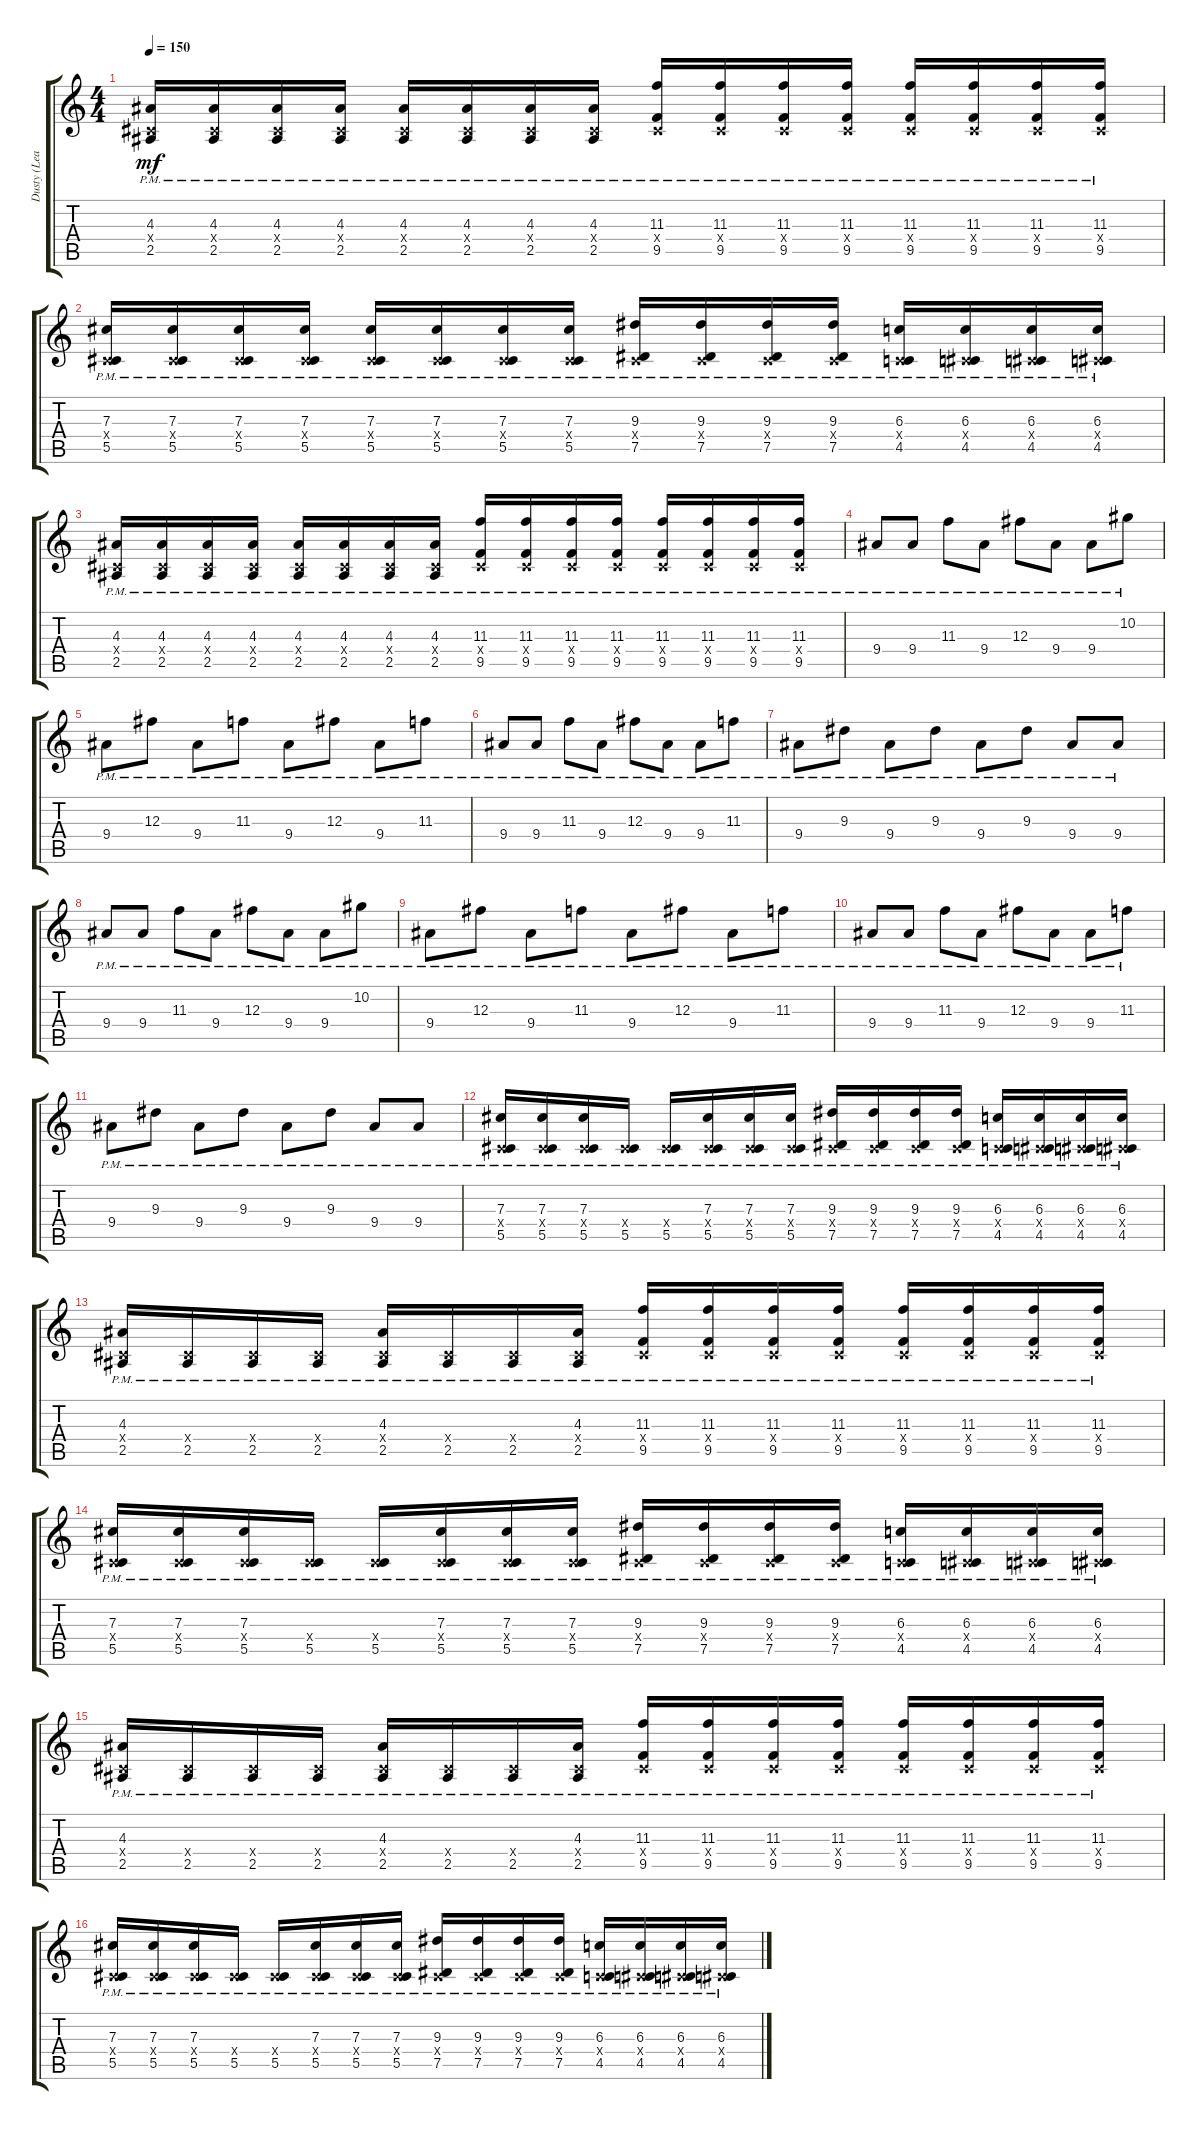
\track ("Dusty (Lead)" "Dusty (Lea") {instrument distortionguitar}
\staff {score tabs}
\tuning (Eb4 Bb3 Gb3 Db3 Ab2 Db2) {hide}
\ts (4 4)
\tempo 150
\clef g2
\ks c
(4.3{pm} 0.4{pm x} 2.5{pm}).16{dy mf} (4.3{pm} 0.4{pm x} 2.5{pm}).16 (4.3{pm} 0.4{pm x} 2.5{pm}).16 (4.3{pm} 0.4{pm x} 2.5{pm}).16 (4.3{pm} 0.4{pm x} 2.5{pm}).16 (4.3{pm} 0.4{pm x} 2.5{pm}).16 (4.3{pm} 0.4{pm x} 2.5{pm}).16 (4.3{pm} 0.4{pm x} 2.5{pm}).16 (11.3{pm} 0.4{pm x} 9.5{pm}).16 (11.3{pm} 0.4{pm x} 9.5{pm}).16 (11.3{pm} 0.4{pm x} 9.5{pm}).16 (11.3{pm} 0.4{pm x} 9.5{pm}).16 (11.3{pm} 0.4{pm x} 9.5{pm}).16 (11.3{pm} 0.4{pm x} 9.5{pm}).16 (11.3{pm} 0.4{pm x} 9.5{pm}).16 (11.3{pm} 0.4{pm x} 9.5{pm}).16 |
(7.3{pm} 0.4{pm x} 5.5{pm}).16 (7.3{pm} 0.4{pm x} 5.5{pm}).16 (7.3{pm} 0.4{pm x} 5.5{pm}).16 (7.3{pm} 0.4{pm x} 5.5{pm}).16 (7.3{pm} 0.4{pm x} 5.5{pm}).16 (7.3{pm} 0.4{pm x} 5.5{pm}).16 (7.3{pm} 0.4{pm x} 5.5{pm}).16 (7.3{pm} 0.4{pm x} 5.5{pm}).16 (9.3{pm} 0.4{pm x} 7.5{pm}).16 (9.3{pm} 0.4{pm x} 7.5{pm}).16 (9.3{pm} 0.4{pm x} 7.5{pm}).16 (9.3{pm} 0.4{pm x} 7.5{pm}).16 (6.3{pm} 0.4{pm x} 4.5{pm}).16 (6.3{pm} 0.4{pm x} 4.5{pm}).16 (6.3{pm} 0.4{pm x} 4.5{pm}).16 (6.3{pm} 0.4{pm x} 4.5{pm}).16 |
(4.3{pm} 0.4{pm x} 2.5{pm}).16 (4.3{pm} 0.4{pm x} 2.5{pm}).16 (4.3{pm} 0.4{pm x} 2.5{pm}).16 (4.3{pm} 0.4{pm x} 2.5{pm}).16 (4.3{pm} 0.4{pm x} 2.5{pm}).16 (4.3{pm} 0.4{pm x} 2.5{pm}).16 (4.3{pm} 0.4{pm x} 2.5{pm}).16 (4.3{pm} 0.4{pm x} 2.5{pm}).16 (11.3{pm} 0.4{pm x} 9.5{pm}).16 (11.3{pm} 0.4{pm x} 9.5{pm}).16 (11.3{pm} 0.4{pm x} 9.5{pm}).16 (11.3{pm} 0.4{pm x} 9.5{pm}).16 (11.3{pm} 0.4{pm x} 9.5{pm}).16 (11.3{pm} 0.4{pm x} 9.5{pm}).16 (11.3{pm} 0.4{pm x} 9.5{pm}).16 (11.3{pm} 0.4{pm x} 9.5{pm}).16 |
9.4{pm}.8 9.4{pm}.8 11.3{pm}.8 9.4{pm}.8 12.3{pm}.8 9.4{pm}.8 9.4{pm}.8 10.2{pm}.8 |
9.4{pm}.8 12.3{pm}.8 9.4{pm}.8 11.3{pm}.8 9.4{pm}.8 12.3{pm}.8 9.4{pm}.8 11.3{pm}.8 |
9.4{pm}.8 9.4{pm}.8 11.3{pm}.8 9.4{pm}.8 12.3{pm}.8 9.4{pm}.8 9.4{pm}.8 11.3{pm}.8 |
9.4{pm}.8 9.3{pm}.8 9.4{pm}.8 9.3{pm}.8 9.4{pm}.8 9.3{pm}.8 9.4{pm}.8 9.4{pm}.8 |
9.4{pm}.8 9.4{pm}.8 11.3{pm}.8 9.4{pm}.8 12.3{pm}.8 9.4{pm}.8 9.4{pm}.8 10.2{pm}.8 |
9.4{pm}.8 12.3{pm}.8 9.4{pm}.8 11.3{pm}.8 9.4{pm}.8 12.3{pm}.8 9.4{pm}.8 11.3{pm}.8 |
9.4{pm}.8 9.4{pm}.8 11.3{pm}.8 9.4{pm}.8 12.3{pm}.8 9.4{pm}.8 9.4{pm}.8 11.3{pm}.8 |
9.4{pm}.8 9.3{pm}.8 9.4{pm}.8 9.3{pm}.8 9.4{pm}.8 9.3{pm}.8 9.4{pm}.8 9.4{pm}.8 |
(7.3{pm} 0.4{pm x} 5.5{pm}).16 (7.3{pm} 0.4{pm x} 5.5{pm}).16 (7.3{pm} 0.4{pm x} 5.5{pm}).16 (0.4{pm x} 5.5{pm}).16 (0.4{pm x} 5.5{pm}).16 (7.3{pm} 0.4{pm x} 5.5{pm}).16 (7.3{pm} 0.4{pm x} 5.5{pm}).16 (7.3{pm} 0.4{pm x} 5.5{pm}).16 (9.3{pm} 0.4{pm x} 7.5{pm}).16 (9.3{pm} 0.4{pm x} 7.5{pm}).16 (9.3{pm} 0.4{pm x} 7.5{pm}).16 (9.3{pm} 0.4{pm x} 7.5{pm}).16 (6.3{pm} 0.4{pm x} 4.5{pm}).16 (6.3{pm} 0.4{pm x} 4.5{pm}).16 (6.3{pm} 0.4{pm x} 4.5{pm}).16 (6.3{pm} 0.4{pm x} 4.5{pm}).16 |
(4.3{pm} 0.4{pm x} 2.5{pm}).16 (0.4{pm x} 2.5{pm}).16 (0.4{pm x} 2.5{pm}).16 (0.4{pm x} 2.5{pm}).16 (4.3{pm} 0.4{pm x} 2.5{pm}).16 (0.4{pm x} 2.5{pm}).16 (0.4{pm x} 2.5{pm}).16 (4.3{pm} 0.4{pm x} 2.5{pm}).16 (11.3{pm} 0.4{pm x} 9.5{pm}).16 (11.3{pm} 0.4{pm x} 9.5{pm}).16 (11.3{pm} 0.4{pm x} 9.5{pm}).16 (11.3{pm} 0.4{pm x} 9.5{pm}).16 (11.3{pm} 0.4{pm x} 9.5{pm}).16 (11.3{pm} 0.4{pm x} 9.5{pm}).16 (11.3{pm} 0.4{pm x} 9.5{pm}).16 (11.3{pm} 0.4{pm x} 9.5{pm}).16 |
(7.3{pm} 0.4{pm x} 5.5{pm}).16 (7.3{pm} 0.4{pm x} 5.5{pm}).16 (7.3{pm} 0.4{pm x} 5.5{pm}).16 (0.4{pm x} 5.5{pm}).16 (0.4{pm x} 5.5{pm}).16 (7.3{pm} 0.4{pm x} 5.5{pm}).16 (7.3{pm} 0.4{pm x} 5.5{pm}).16 (7.3{pm} 0.4{pm x} 5.5{pm}).16 (9.3{pm} 0.4{pm x} 7.5{pm}).16 (9.3{pm} 0.4{pm x} 7.5{pm}).16 (9.3{pm} 0.4{pm x} 7.5{pm}).16 (9.3{pm} 0.4{pm x} 7.5{pm}).16 (6.3{pm} 0.4{pm x} 4.5{pm}).16 (6.3{pm} 0.4{pm x} 4.5{pm}).16 (6.3{pm} 0.4{pm x} 4.5{pm}).16 (6.3{pm} 0.4{pm x} 4.5{pm}).16 |
(4.3{pm} 0.4{pm x} 2.5{pm}).16 (0.4{pm x} 2.5{pm}).16 (0.4{pm x} 2.5{pm}).16 (0.4{pm x} 2.5{pm}).16 (4.3{pm} 0.4{pm x} 2.5{pm}).16 (0.4{pm x} 2.5{pm}).16 (0.4{pm x} 2.5{pm}).16 (4.3{pm} 0.4{pm x} 2.5{pm}).16 (11.3{pm} 0.4{pm x} 9.5{pm}).16 (11.3{pm} 0.4{pm x} 9.5{pm}).16 (11.3{pm} 0.4{pm x} 9.5{pm}).16 (11.3{pm} 0.4{pm x} 9.5{pm}).16 (11.3{pm} 0.4{pm x} 9.5{pm}).16 (11.3{pm} 0.4{pm x} 9.5{pm}).16 (11.3{pm} 0.4{pm x} 9.5{pm}).16 (11.3{pm} 0.4{pm x} 9.5{pm}).16 |
(7.3{pm} 0.4{pm x} 5.5{pm}).16 (7.3{pm} 0.4{pm x} 5.5{pm}).16 (7.3{pm} 0.4{pm x} 5.5{pm}).16 (0.4{pm x} 5.5{pm}).16 (0.4{pm x} 5.5{pm}).16 (7.3{pm} 0.4{pm x} 5.5{pm}).16 (7.3{pm} 0.4{pm x} 5.5{pm}).16 (7.3{pm} 0.4{pm x} 5.5{pm}).16 (9.3{pm} 0.4{pm x} 7.5{pm}).16 (9.3{pm} 0.4{pm x} 7.5{pm}).16 (9.3{pm} 0.4{pm x} 7.5{pm}).16 (9.3{pm} 0.4{pm x} 7.5{pm}).16 (6.3{pm} 0.4{pm x} 4.5{pm}).16 (6.3{pm} 0.4{pm x} 4.5{pm}).16 (6.3{pm} 0.4{pm x} 4.5{pm}).16 (6.3{pm} 0.4{pm x} 4.5{pm}).16
